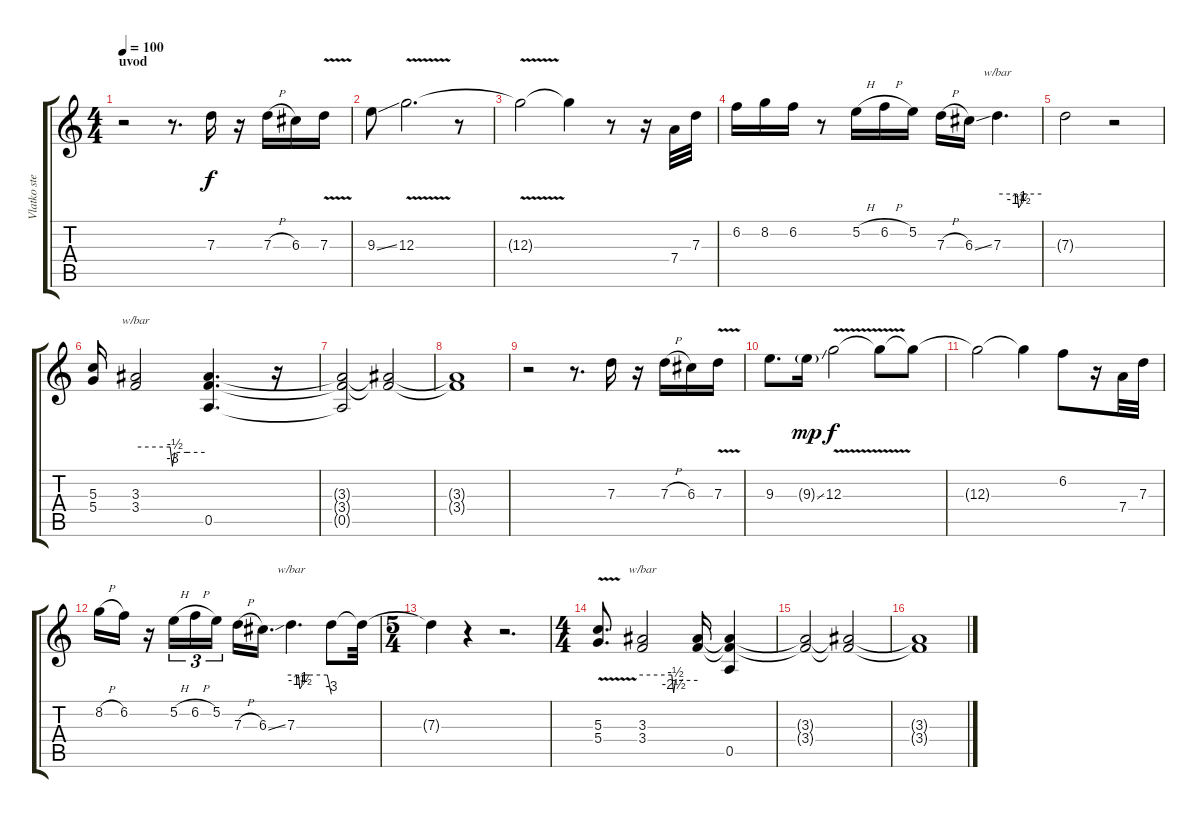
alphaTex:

\track ("Vlatko stefanovski" "Vlatko ste") {instrument electricguitarjazz}
\staff {score tabs}
\tuning (E4 B3 G3 D3 A2 E2) {hide}
\ts (4 4)
\section ("" "uvod")
\tempo 100
\clef g2
\ks c
r.2{dy f volume 7 instrument electricguitarjazz} r.8{d} 7.3.16 r.16 7.3{h}.16 6.3.16 7.3{v}.16 |
9.3{ss}.8 12.3{v}.2{d} r.8 |
12.3{t}.2 12.3{t}.4 r.8 r.16 7.4.32 7.3.32 |
6.2.16 8.2.16 6.2.16 r.8 5.2{h}.16 6.2{h}.16 5.2.16 7.3{h}.16 6.3{ss}.16 7.3.4{d tbe (custom default 0 0 27 0 29 -6 32 -4 35 0 38 0 60 0)} |
7.3{t}.2 r.2 |
(5.3 5.4).16 (3.3 3.4).2{tbe (custom default 0 0 30 0 32 -12 34 -2 45 -2 60 -2)} (3.3{t} 3.4{t} 0.5).4{d} r.16 |
(3.3{t} 3.4{t} 0.5{t}).2 (3.3{t} 3.4{t}).2 |
(3.3{t} 3.4{t}).1 |
r.2{volume 13} r.8{d} 7.3.16 r.16 7.3{h}.16 6.3.16 7.3{v}.16 |
9.3.8{d} 9.3{ss g}.16{dy mp} 12.3{v}.2{dy f} 12.3{t}.8 12.3{t}.8 |
12.3{t}.2 12.3{t}.4 6.2.8 r.16 7.4.32 7.3.32 |
8.2{h}.16 6.2.16 r.16 5.2{h}.16{tu (3 2)} 6.2{h}.16{tu (3 2)} 5.2.16{tu (3 2) beam splitsecondary} 7.3{h}.16 6.3{ss}.16{d} 7.3.4{d tbe (custom default 0 0 11 0 13 -6 16 -4 18 0 27 0 54 0 60 -12)} 7.3{t}.8 7.3{t}.32 |
\ts (5 4)
7.3{t}.4 r.4 r.2{d} |
\ts (4 4)
(5.3 5.4{v}).8{d} (3.3 3.4).2{tbe (custom default 0 0 32 0 34 -10 36 -2 44 -2 60 -2)} (3.3{t} 3.4{t}).16 (3.3{t} 3.4{t} 0.5).4 |
(3.3{t} 3.4{t}).2 (3.3{t} 3.4{t}).2 |
(3.3{t} 3.4{t}).1
